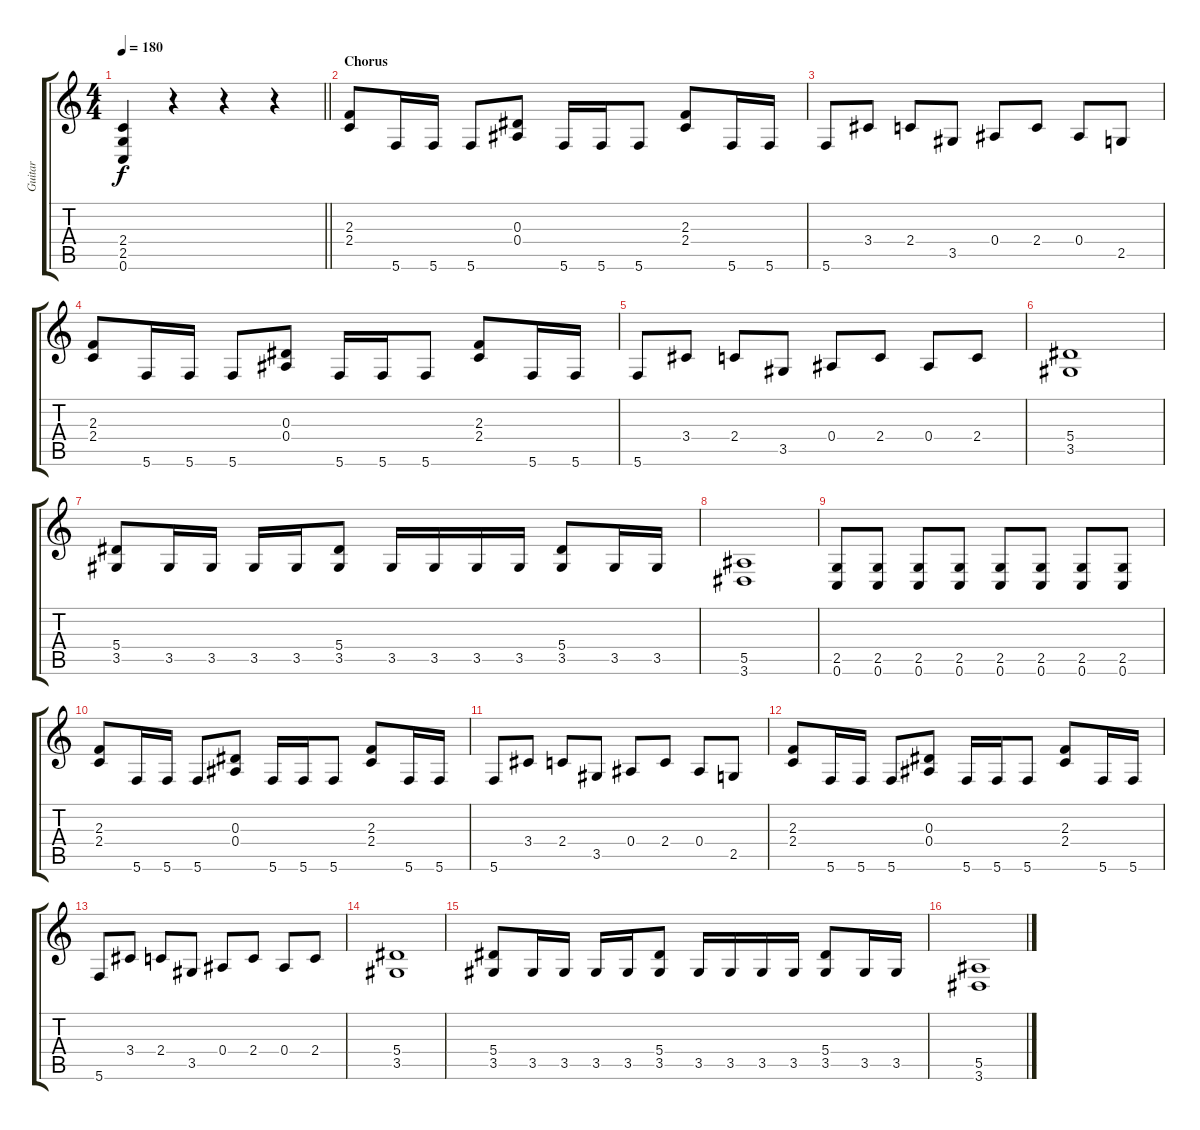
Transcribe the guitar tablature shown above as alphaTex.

\track ("Guitar" "Guitar") {instrument distortionguitar}
\staff {score tabs}
\tuning (C4 G3 Eb3 Bb2 F2 C2) {hide}
\ts (4 4)
\tempo 180
\clef g2
\barLineRight lightlight
\ks c
(2.4 2.5 0.6).4{dy f} r.4 r.4 r.4 |
\section ("" "Chorus")
(2.3 2.4).8 5.6.16 5.6.16 5.6.8 (0.3 0.4).8 5.6.16 5.6.16 5.6.8 (2.3 2.4).8 5.6.16 5.6.16 |
5.6.8 3.4.8 2.4.8 3.5.8 0.4.8 2.4.8 0.4.8 2.5.8 |
(2.3 2.4).8 5.6.16 5.6.16 5.6.8 (0.3 0.4).8 5.6.16 5.6.16 5.6.8 (2.3 2.4).8 5.6.16 5.6.16 |
5.6.8 3.4.8 2.4.8 3.5.8 0.4.8 2.4.8 0.4.8 2.4.8 |
(5.4 3.5).1 |
(5.4 3.5).8 3.5.16 3.5.16 3.5.16 3.5.16 (5.4 3.5).8 3.5.16 3.5.16 3.5.16 3.5.16 (5.4 3.5).8 3.5.16 3.5.16 |
(5.5 3.6).1 |
(2.5 0.6).8 (2.5 0.6).8 (2.5 0.6).8 (2.5 0.6).8 (2.5 0.6).8 (2.5 0.6).8 (2.5 0.6).8 (2.5 0.6).8 |
(2.3 2.4).8 5.6.16 5.6.16 5.6.8 (0.3 0.4).8 5.6.16 5.6.16 5.6.8 (2.3 2.4).8 5.6.16 5.6.16 |
5.6.8 3.4.8 2.4.8 3.5.8 0.4.8 2.4.8 0.4.8 2.5.8 |
(2.3 2.4).8 5.6.16 5.6.16 5.6.8 (0.3 0.4).8 5.6.16 5.6.16 5.6.8 (2.3 2.4).8 5.6.16 5.6.16 |
5.6.8 3.4.8 2.4.8 3.5.8 0.4.8 2.4.8 0.4.8 2.4.8 |
(5.4 3.5).1 |
(5.4 3.5).8 3.5.16 3.5.16 3.5.16 3.5.16 (5.4 3.5).8 3.5.16 3.5.16 3.5.16 3.5.16 (5.4 3.5).8 3.5.16 3.5.16 |
(5.5 3.6).1
